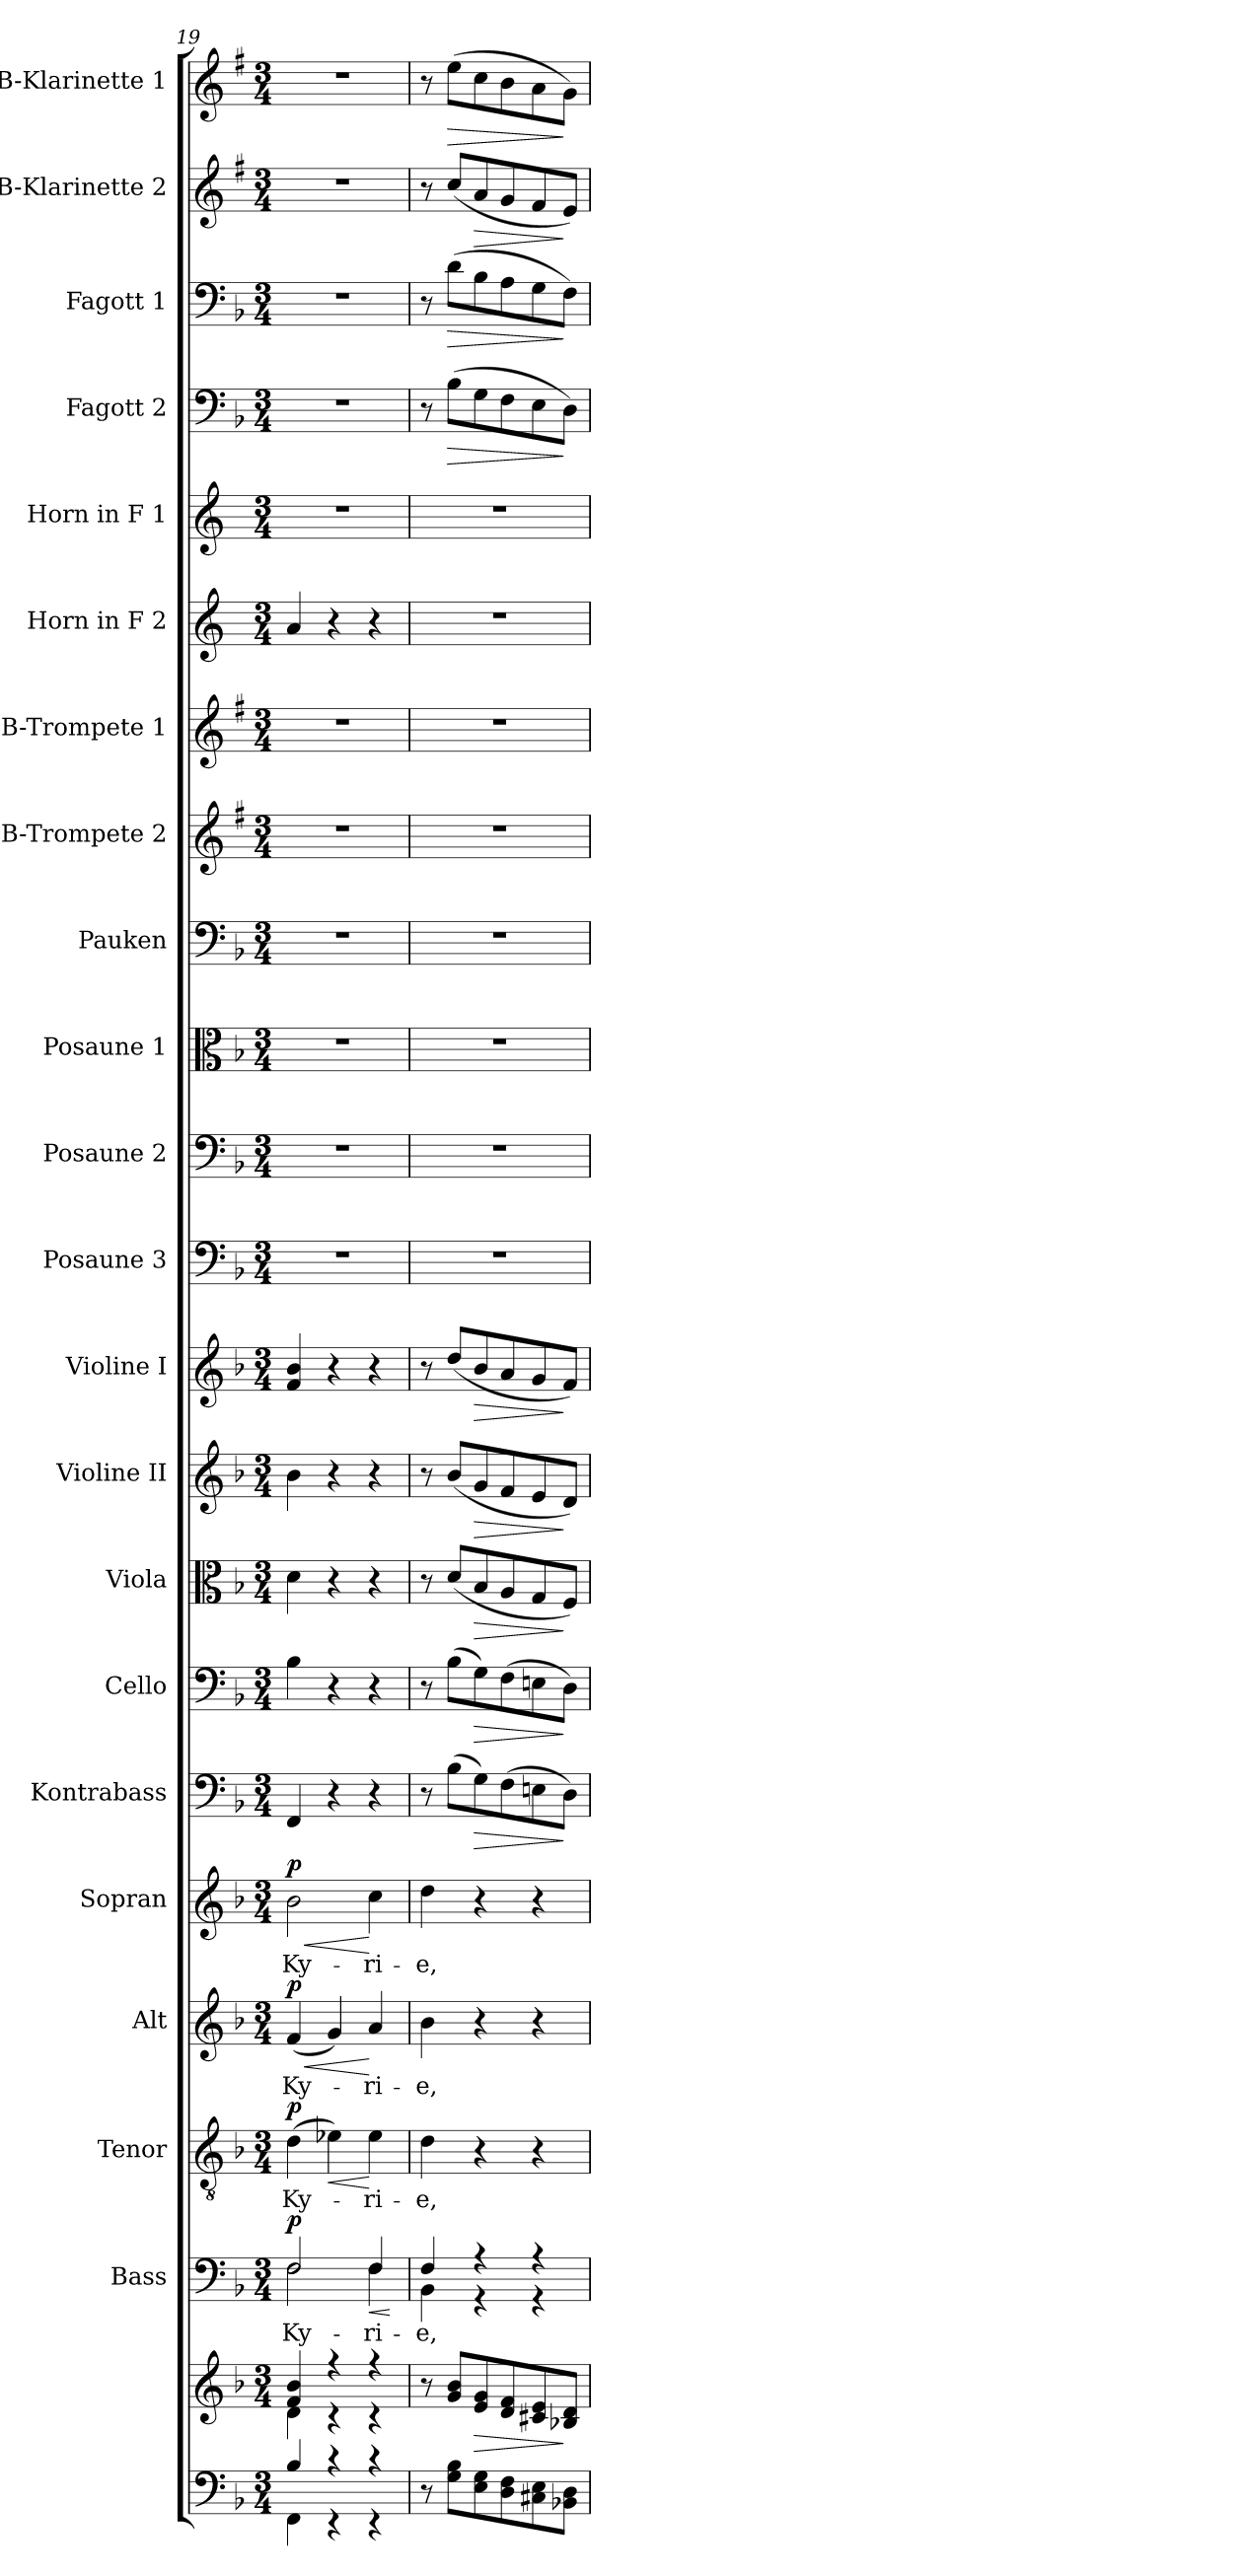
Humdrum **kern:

**kern	**kern	**dynam	**kern	**text	**dynam	**kern	**text	**dynam	**kern	**text	**dynam	**kern	**text	**dynam	**kern	**dynam	**kern	**dynam	**kern	**dynam	**kern	**dynam	**kern	**dynam	**kern	**kern	**kern	**kern	**kern	**kern	**kern	**kern	**kern	**dynam	**kern	**dynam	**kern	**dynam	**kern	**dynam
*part22	*part22	*part22	*part21	*part21	*part21	*part20	*part20	*part20	*part19	*part19	*part19	*part18	*part18	*part18	*part17	*part17	*part16	*part16	*part15	*part15	*part14	*part14	*part13	*part13	*part12	*part11	*part10	*part9	*part8	*part7	*part6	*part5	*part4	*part4	*part3	*part3	*part2	*part2	*part1	*part1
*staff23	*staff22	*staff22/23	*staff21	*staff21	*staff21	*staff20	*staff20	*staff20	*staff19	*staff19	*staff19	*staff18	*staff18	*staff18	*staff17	*staff17	*staff16	*staff16	*staff15	*staff15	*staff14	*staff14	*staff13	*staff13	*staff12	*staff11	*staff10	*staff9	*staff8	*staff7	*staff6	*staff5	*staff4	*staff4	*staff3	*staff3	*staff2	*staff2	*staff1	*staff1
*	*	*	*I"Bass	*	*	*I"Tenor	*	*	*I"Alt	*	*	*I"Sopran	*	*	*I"Kontrabass	*	*I"Cello	*	*I"Viola	*	*I"Violine II	*	*I"Violine I	*	*I"Posaune 3	*I"Posaune 2	*I"Posaune 1	*I"Pauken	*I"B-Trompete 2	*I"B-Trompete 1	*I"Horn in F 2	*I"Horn in F 1	*I"Fagott 2	*	*I"Fagott 1	*	*I"B-Klarinette 2	*	*I"B-Klarinette 1	*
*	*	*	*I'B.	*	*	*I'T.	*	*	*I'A.	*	*	*I'S.	*	*	*I'Kb.	*	*	*	*I'Vla.	*	*I'Vl. II	*	*I'Vl. I	*	*I'Pos. 3	*I'Pos. 2	*I'Pos. 1	*I'Pk.	*I'B Trp. 2	*I'B Trp. 1	*	*	*I'Fg. 2	*	*I'Fg. 1	*	*I'B Kl. 2	*	*I'B Kl. 1	*
*clefF4	*clefG2	*	*clefF4	*	*	*clefGv2	*	*	*clefG2	*	*	*clefG2	*	*	*clefF4	*	*clefF4	*	*clefC3	*	*clefG2	*	*clefG2	*	*clefF4	*clefF4	*clefC3	*clefF4	*clefG2	*clefG2	*clefG2	*clefG2	*clefF4	*	*clefF4	*	*clefG2	*	*clefG2	*
*	*	*	*	*	*	*	*	*	*	*	*	*	*	*	*ITrd7c12	*	*	*	*	*	*	*	*	*	*	*	*	*	*ITrd1c2	*ITrd1c2	*ITrd4c7	*ITrd4c7	*	*	*	*	*ITrd1c2	*	*ITrd1c2	*
*k[b-]	*k[b-]	*	*k[b-]	*	*	*k[b-]	*	*	*k[b-]	*	*	*k[b-]	*	*	*k[b-]	*	*k[b-]	*	*k[b-]	*	*k[b-]	*	*k[b-]	*	*k[b-]	*k[b-]	*k[b-]	*k[b-]	*k[b-]	*k[b-]	*k[b-]	*k[b-]	*k[b-]	*	*k[b-]	*	*k[b-]	*	*k[b-]	*
*F:	*F:	*	*F:	*	*	*F:	*	*	*F:	*	*	*F:	*	*	*F:	*	*F:	*	*F:	*	*F:	*	*F:	*	*F:	*F:	*F:	*F:	*F:	*F:	*F:	*F:	*F:	*	*F:	*	*F:	*	*F:	*
*M3/4	*M3/4	*	*M3/4	*	*	*M3/4	*	*	*M3/4	*	*	*M3/4	*	*	*M3/4	*	*M3/4	*	*M3/4	*	*M3/4	*	*M3/4	*	*M3/4	*M3/4	*M3/4	*M3/4	*M3/4	*M3/4	*M3/4	*M3/4	*M3/4	*	*M3/4	*	*M3/4	*	*M3/4	*
=19	=19	=19	=19	=19	=19	=19	=19	=19	=19	=19	=19	=19	=19	=19	=19	=19	=19	=19	=19	=19	=19	=19	=19	=19	=19	=19	=19	=19	=19	=19	=19	=19	=19	=19	=19	=19	=19	=19	=19	=19
*^	*^	*	*	*	*	*	*	*	*	*	*	*	*	*	*	*	*	*	*	*	*	*	*	*	*	*	*	*	*	*	*	*	*	*	*	*	*	*	*	*
!	!	!	!	!	!	!LO:LY:b	!LO:DY:a	!	!LO:LY:b	!LO:DY:a	!	!LO:LY:b	!LO:HP:b	!	!LO:LY:b	!LO:HP:b	!	!	!	!	!	!	!	!	!	!	!	!	!	!	!	!	!	!	!	!	!	!	!	!	!	!
*	*	*	*	*	*^	*	*	*	*	*	*	*	*	*	*	*	*	*	*	*	*	*	*	*	*	*	*	*	*	*	*	*	*	*	*	*	*	*	*	*	*	*
!	!	!	!	!	!	!	!	!	!	!	!	!	!	!LO:DY:n=1:a	!	!	!LO:DY:n=1:a	!	!	!	!	!	!	!	!	!	!	!	!	!	!	!	!	!	!	!	!	!	!	!	!	!	!
4B-/	4FF\	4f/ 4b-/	4d\	.	2F/	2F\	Ky-	p	(>4d\	Ky-	p	(<4f/	Ky-	< p	2b-\	Ky-	< p	4FFF/	.	4B-\	.	4d\	.	4b-\	.	4f/ 4b-/	.	2.r	2.r	2.r	2.r	2.r	2.r	4d/	2.r	2.r	.	2.r	.	2.r	.	2.r	.
!	!	!	!	!	!	!	!	!	!	!	!LO:HP:b	!	!	!	!	!	!	!	!	!	!	!	!	!	!	!	!	!	!	!	!	!	!	!	!	!	!	!	!	!	!	!	!
4r	4r	4r	4r	.	.	.	.	.	4e-X\)	.	<	4g/)	.	.	.	.	.	4r	.	4r	.	4r	.	4r	.	4r	.	.	.	.	.	.	.	4r	.	.	.	.	.	.	.	.	.
!	!	!	!	!	!	!	!LO:LY:b	!LO:HP:b	!	!LO:LY:b	!	!	!LO:LY:b	!	!	!LO:LY:b	!	!	!	!	!	!	!	!	!	!	!	!	!	!	!	!	!	!	!	!	!	!	!	!	!	!	!
4r	4r	4r	4r	.	4F/	4F\	-ri-	<	4e-\	-ri-	[	4a/	-ri-	[	4cc\	-ri-	[	4r	.	4r	.	4r	.	4r	.	4r	.	.	.	.	.	.	.	4r	.	.	.	.	.	.	.	.	.
*v	*v	*	*	*	*v	*v	*	*	*	*	*	*	*	*	*	*	*	*	*	*	*	*	*	*	*	*	*	*	*	*	*	*	*	*	*	*	*	*	*	*	*	*	*
*	*v	*v	*	*	*	*	*	*	*	*	*	*	*	*	*	*	*	*	*	*	*	*	*	*	*	*	*	*	*	*	*	*	*	*	*	*	*	*	*	*	*
.	.	.	.	.	[	.	.	.	.	.	.	.	.	.	.	.	.	.	.	.	.	.	.	.	.	.	.	.	.	.	.	.	.	.	.	.	.	.	.	.
!!LO:PB:g=z
=20	=20	=20	=20	=20	=20	=20	=20	=20	=20	=20	=20	=20	=20	=20	=20	=20	=20	=20	=20	=20	=20	=20	=20	=20	=20	=20	=20	=20	=20	=20	=20	=20	=20	=20	=20	=20	=20	=20	=20	=20
!	!	!	!	!LO:LY:b	!	!	!LO:LY:b	!	!	!LO:LY:b	!	!	!LO:LY:b	!	!	!	!	!	!	!	!	!	!	!	!	!	!	!	!	!	!	!	!	!	!	!	!	!	!	!
*	*	*	*^	*	*	*	*	*	*	*	*	*	*	*	*	*	*	*	*	*	*	*	*	*	*	*	*	*	*	*	*	*	*	*	*	*	*	*	*	*
8r	8r	.	4F/	4BB-\	-e,	.	4d\	-e,	.	4b-\	-e,	.	4dd\	-e,	.	8r	.	8r	.	8r	.	8r	.	8r	.	2.r	2.r	2.r	2.r	2.r	2.r	2.r	2.r	8r	.	8r	.	8r	.	8r	.
!	!	!	!	!	!	!	!	!	!	!	!	!	!	!	!	!	!	!	!	!	!	!	!	!	!	!	!	!	!	!	!	!	!	!	!LO:HP:b	!	!LO:HP:b	!	!	!	!LO:HP:b
8G\ 8B-\L	8g/ 8b-/L	.	.	.	.	.	.	.	.	.	.	.	.	.	.	(>8BB-\L	.	(>8B-\L	.	(<8d/L	.	(<8b-/L	.	(<8dd/L	.	.	.	.	.	.	.	.	.	(>8B-\L	>	(>8d\L	>	(<8b-/L	.	(>8dd\L	>
!	!	!LO:HP:b	!	!	!	!	!	!	!	!	!	!	!	!	!	!	!LO:HP:b	!	!LO:HP:b	!	!LO:HP:b	!	!LO:HP:b	!	!LO:HP:b	!	!	!	!	!	!	!	!	!	!	!	!	!	!LO:HP:b	!	!
8E\ 8G\	8e/ 8g/	>	4r	4r	.	.	4r	.	.	4r	.	.	4r	.	.	8GG\)	>	8G\)	>	8B-/	>	8g/	>	8b-/	>	.	.	.	.	.	.	.	.	8G\	.	8B-\	.	8g/	>	8b-\	.
8D\ 8F\	8d/ 8f/	.	.	.	.	.	.	.	.	.	.	.	.	.	.	(>8FF\	.	(>8F\	.	8A/	.	8f/	.	8a/	.	.	.	.	.	.	.	.	.	8F\	.	8A\	.	8f/	.	8a\	.
8C#X\ 8E\	8c#X/ 8e/	.	4r	4r	.	.	4r	.	.	4r	.	.	4r	.	.	8EEn\	.	8En\	.	8G/	.	8e/	.	8g/	.	.	.	.	.	.	.	.	.	8E\	.	8G\	.	8e/	.	8g\	.
8BB-X\ 8D\J	8B-X/ 8d/J	]	.	.	.	.	.	.	.	.	.	.	.	.	.	8DD\J)	]	8D\J)	]	8F/J)	]	8d/J)	]	8f/J)	]	.	.	.	.	.	.	.	.	8D\J)	]	8F\J)	]	8d/J)	]	8f\J)	]
*	*	*	*v	*v	*	*	*	*	*	*	*	*	*	*	*	*	*	*	*	*	*	*	*	*	*	*	*	*	*	*	*	*	*	*	*	*	*	*	*	*	*
=	=	=	=	=	=	=	=	=	=	=	=	=	=	=	=	=	=	=	=	=	=	=	=	=	=	=	=	=	=	=	=	=	=	=	=	=	=	=	=	=
*-	*-	*-	*-	*-	*-	*-	*-	*-	*-	*-	*-	*-	*-	*-	*-	*-	*-	*-	*-	*-	*-	*-	*-	*-	*-	*-	*-	*-	*-	*-	*-	*-	*-	*-	*-	*-	*-	*-	*-	*-
